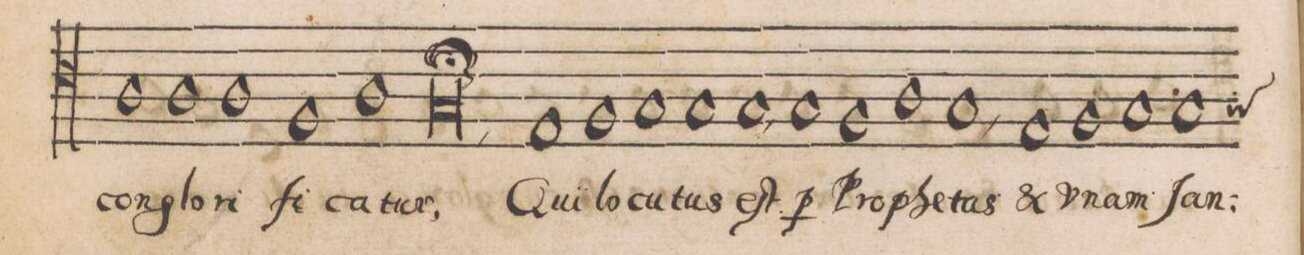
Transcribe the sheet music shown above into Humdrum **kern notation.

**kern	**text
*I"TENOR	*
*clefC4	*
*k[]	*
*met(C|)	*
*M2/1	*
1A	con-
1A	-glo-
=155-	=155-
1A	-ri-
1F	-fi-
=156-	=156-
1A	-ca-
[1G;l,	-tur,
=157-	=157-
0G]	.
=158||	=158||
1E	Qui
1F	lo-
=159-	=159-
1G	-cu-
1G	-tus
=160-	=160-
1G,	eſt
1G	p(er)
=161-	=161-
1F	Pro-
1A	-phe-
=162-	=162-
1G,	-tas
1E	(et)
=163-	=163-
1F	v-
1G	-nam
=164-	=164-
*custos:G	*
1G	ſan-
*-	*-
